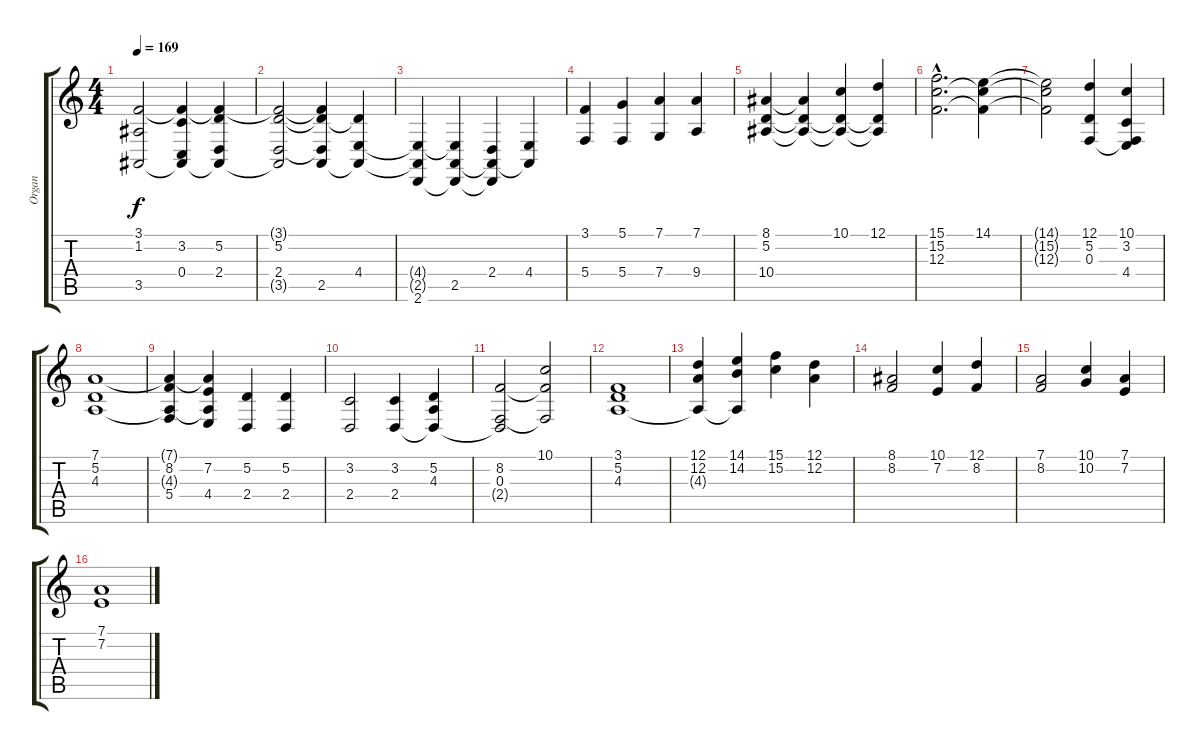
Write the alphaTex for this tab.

\track ("Organ" "Organ") {instrument lead1square}
\staff {score tabs}
\tuning (D4 A3 F3 C3 G2 C2) {hide}
\ts (4 4)
\tempo 169
\clef g2
\ks c
(3.1 1.2 3.5).2{dy f} (3.1{t} 3.2 0.4 3.5{t}).4 (3.1{t} 5.2 2.4 3.5{t}).4 |
(3.1{t} 5.2 2.4 3.5{t}).2 (3.1{t} 5.2{t} 2.4{t} 2.5).4 (5.2{t} 4.4 2.5{t}).4 |
(4.4{t} 2.5{t} 2.6).4 (4.4{t} 2.5 2.6{t}).4 (2.4 2.5{t} 2.6{t}).4 (4.4 2.5{t}).4 |
(3.1 5.4).4{volume 15 instrument brightacousticpiano} (5.1 5.4).4 (7.1 7.4).4 (7.1 9.4).4 |
(8.1 5.2 10.4).4 (8.1{t} 5.2{t} 10.4{t}).4 (10.1 5.2{t} 10.4{t}).4 (12.1 5.2{t} 10.4{t}).4 |
(15.1{hac} 15.2{hac} 12.3{hac}).2{d volume 16} (14.1 15.2{t} 12.3{t}).4 |
(14.1{t} 15.2{t} 12.3{t}).2 (12.1 5.2 0.3).4 (10.1 3.2 0.3{t} 4.4).4 |
(7.1 5.2 4.3).1 |
(7.1{t} 8.2 4.3{t} 5.4).4 (7.1{t} 7.2 4.3{t} 4.4).4 (5.2 2.4).4 (5.2 2.4).4 |
(3.2 2.4).2 (3.2 2.4).4 (5.2 4.3 2.4{t}).4 |
(8.2 0.3 2.4{t}).2 (10.1 8.2{t} 0.3{t}).2 |
(3.1 5.2 4.3).1 |
(12.1 12.2 4.3{t}).4 (14.1 14.2 4.3{t}).4 (15.1 15.2).4 (12.1 12.2).4 |
(8.1 8.2).2 (10.1 7.2).4 (12.1 8.2).4 |
(7.1 8.2).2 (10.1 10.2).4 (7.1 7.2).4 |
(7.1 7.2).1
